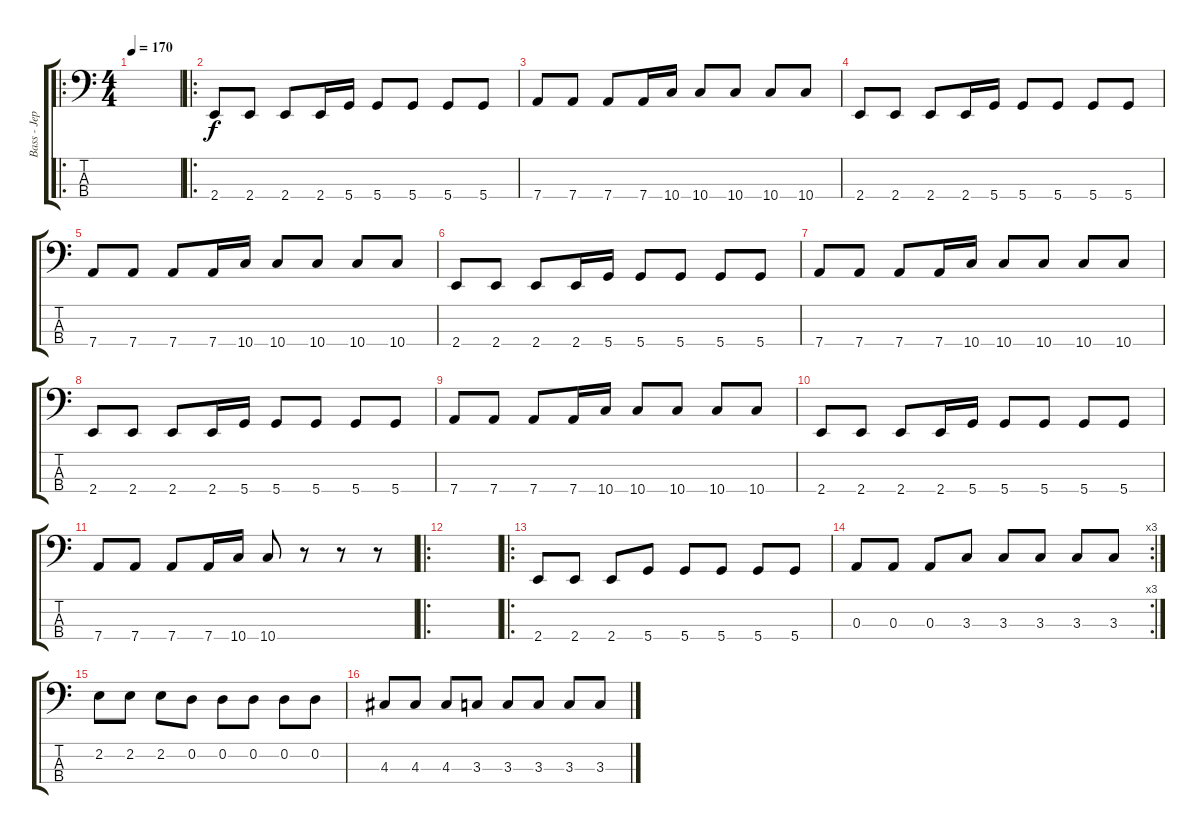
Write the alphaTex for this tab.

\track ("Bass - Jeph Howard" "Bass - Jep") {instrument electricbasspick}
\staff {score tabs}
\tuning (G2 D2 A1 D1) {hide}
\ro
\ts (4 4)
\tempo 170
\clef f4
\ks c
|
\ro
2.4.8 2.4.8 2.4.8 2.4.16 5.4.16 5.4.8 5.4.8 5.4.8 5.4.8 |
7.4.8 7.4.8 7.4.8 7.4.16 10.4.16 10.4.8 10.4.8 10.4.8 10.4.8 |
2.4.8 2.4.8 2.4.8 2.4.16 5.4.16 5.4.8 5.4.8 5.4.8 5.4.8 |
7.4.8 7.4.8 7.4.8 7.4.16 10.4.16 10.4.8 10.4.8 10.4.8 10.4.8 |
2.4.8 2.4.8 2.4.8 2.4.16 5.4.16 5.4.8 5.4.8 5.4.8 5.4.8 |
7.4.8 7.4.8 7.4.8 7.4.16 10.4.16 10.4.8 10.4.8 10.4.8 10.4.8 |
2.4.8 2.4.8 2.4.8 2.4.16 5.4.16 5.4.8 5.4.8 5.4.8 5.4.8 |
7.4.8 7.4.8 7.4.8 7.4.16 10.4.16 10.4.8 10.4.8 10.4.8 10.4.8 |
2.4.8 2.4.8 2.4.8 2.4.16 5.4.16 5.4.8 5.4.8 5.4.8 5.4.8 |
7.4.8 7.4.8 7.4.8 7.4.16 10.4.16 10.4.8 r.8 r.8 r.8 |
\ro
|
\ro
2.4.8 2.4.8 2.4.8 5.4.8 5.4.8 5.4.8 5.4.8 5.4.8 |
\rc 3
0.3.8 0.3.8 0.3.8 3.3.8 3.3.8 3.3.8 3.3.8 3.3.8 |
2.2.8 2.2.8 2.2.8 0.2.8 0.2.8 0.2.8 0.2.8 0.2.8 |
4.3.8 4.3.8 4.3.8 3.3.8 3.3.8 3.3.8 3.3.8 3.3.8
